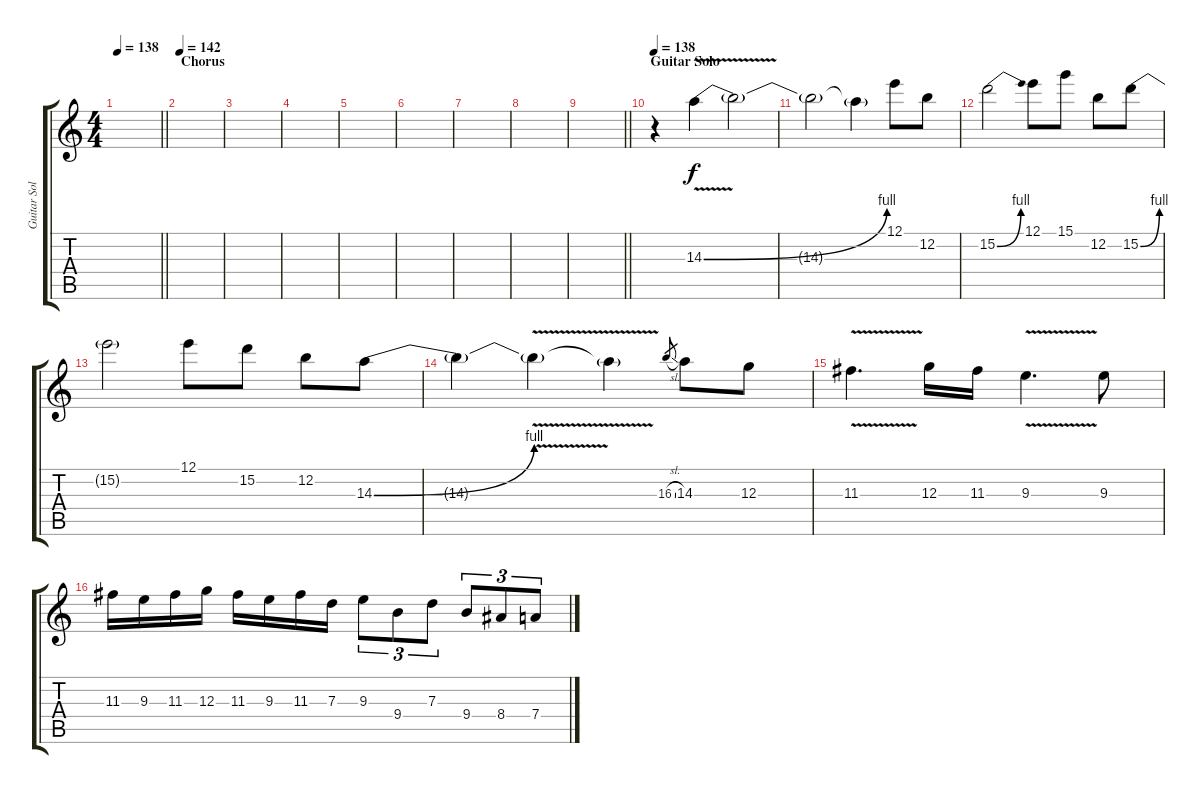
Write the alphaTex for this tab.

\track ("Guitar Solo" "Guitar Sol") {instrument distortionguitar}
\staff {score tabs}
\tuning (E4 B3 G3 D3 A2 E2) {hide}
\ts (4 4)
\tempo 138
\clef g2
\barLineRight lightlight
\ks c
|
\section ("" "Chorus")
\tempo 142
|
|
|
|
|
|
|
\barLineRight lightlight
|
\section ("" "Guitar Solo")
\tempo 138
r.4 14.3{be (bend 0 0 60 4) v}.4 14.3{t}.2 |
14.3{t}.2 14.3{t}.4 12.1.8 12.2.8 |
15.2{be (bend 0 0 60 4)}.2 12.1.8 15.1.8 12.2.8 15.2{be (bend 0 0 60 4)}.8 |
15.2{t}.2 12.1.8 15.2.8 12.2.8 14.3{be (bend 0 0 60 4)}.8 |
14.3{t}.4 14.3{v t}.4 14.3{t}.4 16.3{sl}.8{gr} 14.3.8 12.3.8 |
11.3{v}.4{d} 12.3.16 11.3.16 9.3{v}.4{d} 9.3.8 |
11.3.16 9.3.16 11.3.16 12.3.16 11.3.16 9.3.16 11.3.16 7.3.16 9.3.8{tu (3 2)} 9.4.8{tu (3 2)} 7.3.8{tu (3 2)} 9.4.8{tu (3 2)} 8.4.8{tu (3 2)} 7.4.8{tu (3 2)}
